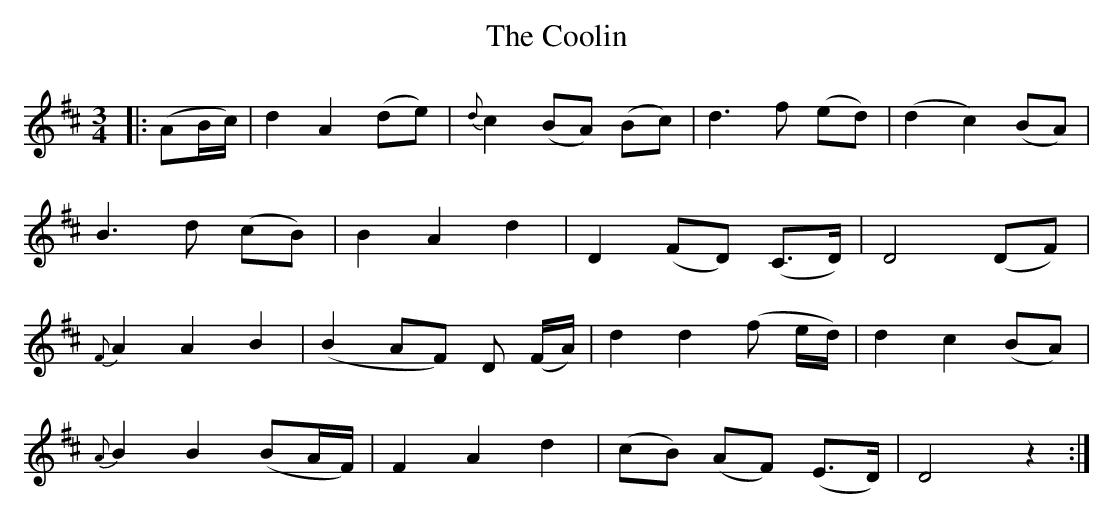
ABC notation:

X:1
T: The Coolin
M: 3/4
L: 1/8
K: Dmaj
|:(AB/2c/2)|d2 A2 (de)|{d}c2 (BA) (Bc)|d3 f (ed)|(d2 c2) (BA)|
B3 d (cB)|B2 A2 d2|D2 (FD) (C3/2D/2)|D4 (DF)|
{F}A2 A2 B2|(B2 AF) D (F/2A/2)|d2 d2 (f e/2d/2)|d2 c2 (BA)|
{A}B2 B2 (BA/2F/2)|F2 A2 d2|(cB) (AF) (E3/2D/2)|D4 z2:|
